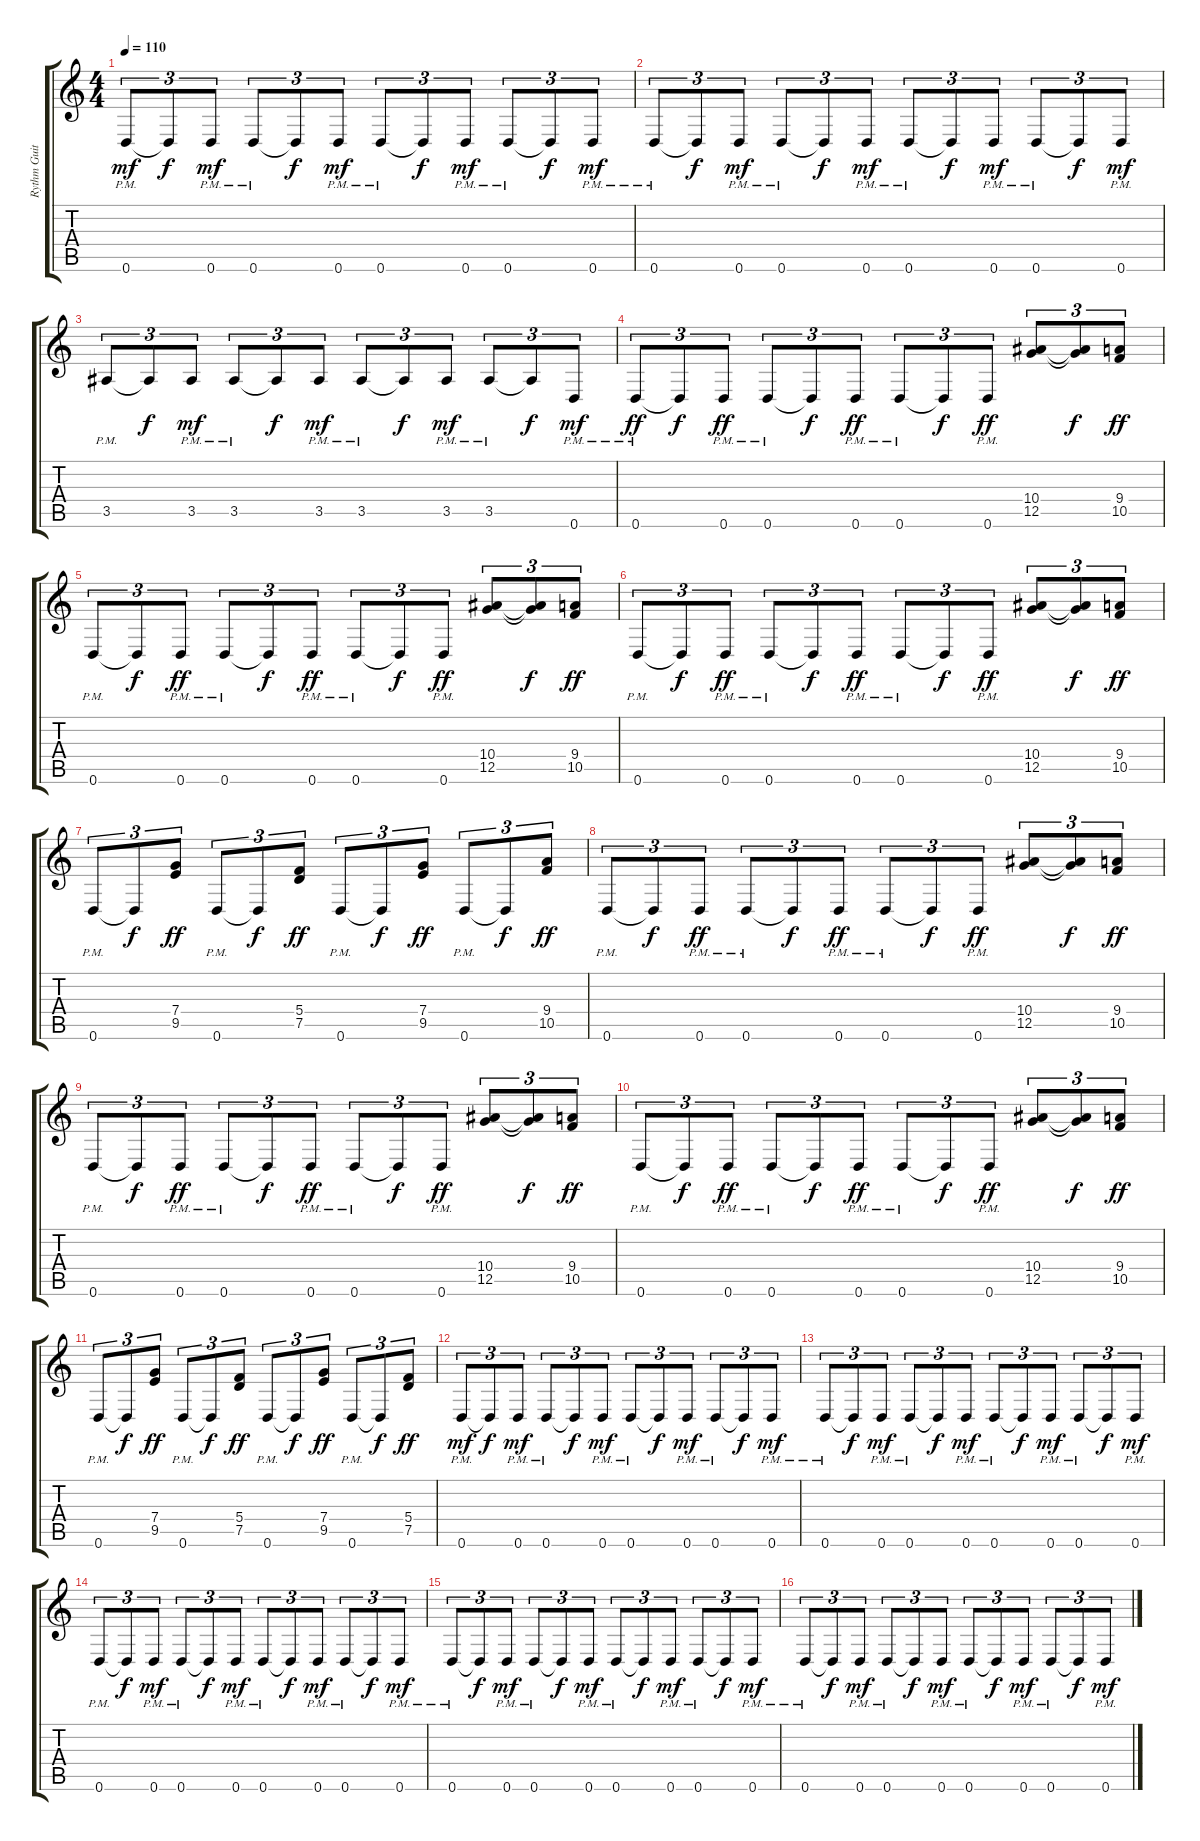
\track ("Rythm Guitar" "Rythm Guit") {instrument distortionguitar}
\staff {score tabs}
\tuning (D4 A3 F3 C3 G2 D2) {hide}
\ts (4 4)
\tempo 110
\clef g2
\ks c
0.6{pm}.8{tu (3 2) dy mf} 0.6{t}.8{tu (3 2) dy f} 0.6{pm}.8{tu (3 2) dy mf} 0.6{pm}.8{tu (3 2)} 0.6{t}.8{tu (3 2) dy f} 0.6{pm}.8{tu (3 2) dy mf} 0.6{pm}.8{tu (3 2)} 0.6{t}.8{tu (3 2) dy f} 0.6{pm}.8{tu (3 2) dy mf} 0.6{pm}.8{tu (3 2)} 0.6{t}.8{tu (3 2) dy f} 0.6{pm}.8{tu (3 2) dy mf} |
0.6{pm}.8{tu (3 2)} 0.6{t}.8{tu (3 2) dy f} 0.6{pm}.8{tu (3 2) dy mf} 0.6{pm}.8{tu (3 2)} 0.6{t}.8{tu (3 2) dy f} 0.6{pm}.8{tu (3 2) dy mf} 0.6{pm}.8{tu (3 2)} 0.6{t}.8{tu (3 2) dy f} 0.6{pm}.8{tu (3 2) dy mf} 0.6{pm}.8{tu (3 2)} 0.6{t}.8{tu (3 2) dy f} 0.6{pm}.8{tu (3 2) dy mf} |
3.5{pm}.8{tu (3 2)} 3.5{t}.8{tu (3 2) dy f} 3.5{pm}.8{tu (3 2) dy mf} 3.5{pm}.8{tu (3 2)} 3.5{t}.8{tu (3 2) dy f} 3.5{pm}.8{tu (3 2) dy mf} 3.5{pm}.8{tu (3 2)} 3.5{t}.8{tu (3 2) dy f} 3.5{pm}.8{tu (3 2) dy mf} 3.5{pm}.8{tu (3 2)} 3.5{t}.8{tu (3 2) dy f} 0.6{pm}.8{tu (3 2) dy mf} |
0.6{pm}.8{tu (3 2) dy ff} 0.6{t}.8{tu (3 2) dy f} 0.6{pm}.8{tu (3 2) dy ff} 0.6{pm}.8{tu (3 2)} 0.6{t}.8{tu (3 2) dy f} 0.6{pm}.8{tu (3 2) dy ff} 0.6{pm}.8{tu (3 2)} 0.6{t}.8{tu (3 2) dy f} 0.6{pm}.8{tu (3 2) dy ff} (10.4 12.5).8{tu (3 2)} (10.4{t} 12.5{t}).8{tu (3 2) dy f} (9.4 10.5).8{tu (3 2) dy ff} |
0.6{pm}.8{tu (3 2)} 0.6{t}.8{tu (3 2) dy f} 0.6{pm}.8{tu (3 2) dy ff} 0.6{pm}.8{tu (3 2)} 0.6{t}.8{tu (3 2) dy f} 0.6{pm}.8{tu (3 2) dy ff} 0.6{pm}.8{tu (3 2)} 0.6{t}.8{tu (3 2) dy f} 0.6{pm}.8{tu (3 2) dy ff} (10.4 12.5).8{tu (3 2)} (10.4{t} 12.5{t}).8{tu (3 2) dy f} (9.4 10.5).8{tu (3 2) dy ff} |
0.6{pm}.8{tu (3 2)} 0.6{t}.8{tu (3 2) dy f} 0.6{pm}.8{tu (3 2) dy ff} 0.6{pm}.8{tu (3 2)} 0.6{t}.8{tu (3 2) dy f} 0.6{pm}.8{tu (3 2) dy ff} 0.6{pm}.8{tu (3 2)} 0.6{t}.8{tu (3 2) dy f} 0.6{pm}.8{tu (3 2) dy ff} (10.4 12.5).8{tu (3 2)} (10.4{t} 12.5{t}).8{tu (3 2) dy f} (9.4 10.5).8{tu (3 2) dy ff} |
0.6{pm}.8{tu (3 2)} 0.6{t}.8{tu (3 2) dy f} (7.4 9.5).8{tu (3 2) dy ff} 0.6{pm}.8{tu (3 2)} 0.6{t}.8{tu (3 2) dy f} (5.4 7.5).8{tu (3 2) dy ff} 0.6{pm}.8{tu (3 2)} 0.6{t}.8{tu (3 2) dy f} (7.4 9.5).8{tu (3 2) dy ff} 0.6{pm}.8{tu (3 2)} 0.6{t}.8{tu (3 2) dy f} (9.4 10.5).8{tu (3 2) dy ff} |
0.6{pm}.8{tu (3 2)} 0.6{t}.8{tu (3 2) dy f} 0.6{pm}.8{tu (3 2) dy ff} 0.6{pm}.8{tu (3 2)} 0.6{t}.8{tu (3 2) dy f} 0.6{pm}.8{tu (3 2) dy ff} 0.6{pm}.8{tu (3 2)} 0.6{t}.8{tu (3 2) dy f} 0.6{pm}.8{tu (3 2) dy ff} (10.4 12.5).8{tu (3 2)} (10.4{t} 12.5{t}).8{tu (3 2) dy f} (9.4 10.5).8{tu (3 2) dy ff} |
0.6{pm}.8{tu (3 2)} 0.6{t}.8{tu (3 2) dy f} 0.6{pm}.8{tu (3 2) dy ff} 0.6{pm}.8{tu (3 2)} 0.6{t}.8{tu (3 2) dy f} 0.6{pm}.8{tu (3 2) dy ff} 0.6{pm}.8{tu (3 2)} 0.6{t}.8{tu (3 2) dy f} 0.6{pm}.8{tu (3 2) dy ff} (10.4 12.5).8{tu (3 2)} (10.4{t} 12.5{t}).8{tu (3 2) dy f} (9.4 10.5).8{tu (3 2) dy ff} |
0.6{pm}.8{tu (3 2)} 0.6{t}.8{tu (3 2) dy f} 0.6{pm}.8{tu (3 2) dy ff} 0.6{pm}.8{tu (3 2)} 0.6{t}.8{tu (3 2) dy f} 0.6{pm}.8{tu (3 2) dy ff} 0.6{pm}.8{tu (3 2)} 0.6{t}.8{tu (3 2) dy f} 0.6{pm}.8{tu (3 2) dy ff} (10.4 12.5).8{tu (3 2)} (10.4{t} 12.5{t}).8{tu (3 2) dy f} (9.4 10.5).8{tu (3 2) dy ff} |
0.6{pm}.8{tu (3 2)} 0.6{t}.8{tu (3 2) dy f} (7.4 9.5).8{tu (3 2) dy ff} 0.6{pm}.8{tu (3 2)} 0.6{t}.8{tu (3 2) dy f} (5.4 7.5).8{tu (3 2) dy ff} 0.6{pm}.8{tu (3 2)} 0.6{t}.8{tu (3 2) dy f} (7.4 9.5).8{tu (3 2) dy ff} 0.6{pm}.8{tu (3 2)} 0.6{t}.8{tu (3 2) dy f} (5.4 7.5).8{tu (3 2) dy ff} |
0.6{pm}.8{tu (3 2) dy mf} 0.6{t}.8{tu (3 2) dy f} 0.6{pm}.8{tu (3 2) dy mf} 0.6{pm}.8{tu (3 2)} 0.6{t}.8{tu (3 2) dy f} 0.6{pm}.8{tu (3 2) dy mf} 0.6{pm}.8{tu (3 2)} 0.6{t}.8{tu (3 2) dy f} 0.6{pm}.8{tu (3 2) dy mf} 0.6{pm}.8{tu (3 2)} 0.6{t}.8{tu (3 2) dy f} 0.6{pm}.8{tu (3 2) dy mf} |
0.6{pm}.8{tu (3 2)} 0.6{t}.8{tu (3 2) dy f} 0.6{pm}.8{tu (3 2) dy mf} 0.6{pm}.8{tu (3 2)} 0.6{t}.8{tu (3 2) dy f} 0.6{pm}.8{tu (3 2) dy mf} 0.6{pm}.8{tu (3 2)} 0.6{t}.8{tu (3 2) dy f} 0.6{pm}.8{tu (3 2) dy mf} 0.6{pm}.8{tu (3 2)} 0.6{t}.8{tu (3 2) dy f} 0.6{pm}.8{tu (3 2) dy mf} |
0.6{pm}.8{tu (3 2)} 0.6{t}.8{tu (3 2) dy f} 0.6{pm}.8{tu (3 2) dy mf} 0.6{pm}.8{tu (3 2)} 0.6{t}.8{tu (3 2) dy f} 0.6{pm}.8{tu (3 2) dy mf} 0.6{pm}.8{tu (3 2)} 0.6{t}.8{tu (3 2) dy f} 0.6{pm}.8{tu (3 2) dy mf} 0.6{pm}.8{tu (3 2)} 0.6{t}.8{tu (3 2) dy f} 0.6{pm}.8{tu (3 2) dy mf} |
0.6{pm}.8{tu (3 2)} 0.6{t}.8{tu (3 2) dy f} 0.6{pm}.8{tu (3 2) dy mf} 0.6{pm}.8{tu (3 2)} 0.6{t}.8{tu (3 2) dy f} 0.6{pm}.8{tu (3 2) dy mf} 0.6{pm}.8{tu (3 2)} 0.6{t}.8{tu (3 2) dy f} 0.6{pm}.8{tu (3 2) dy mf} 0.6{pm}.8{tu (3 2)} 0.6{t}.8{tu (3 2) dy f} 0.6{pm}.8{tu (3 2) dy mf} |
0.6{pm}.8{tu (3 2)} 0.6{t}.8{tu (3 2) dy f} 0.6{pm}.8{tu (3 2) dy mf} 0.6{pm}.8{tu (3 2)} 0.6{t}.8{tu (3 2) dy f} 0.6{pm}.8{tu (3 2) dy mf} 0.6{pm}.8{tu (3 2)} 0.6{t}.8{tu (3 2) dy f} 0.6{pm}.8{tu (3 2) dy mf} 0.6{pm}.8{tu (3 2)} 0.6{t}.8{tu (3 2) dy f} 0.6{pm}.8{tu (3 2) dy mf}
